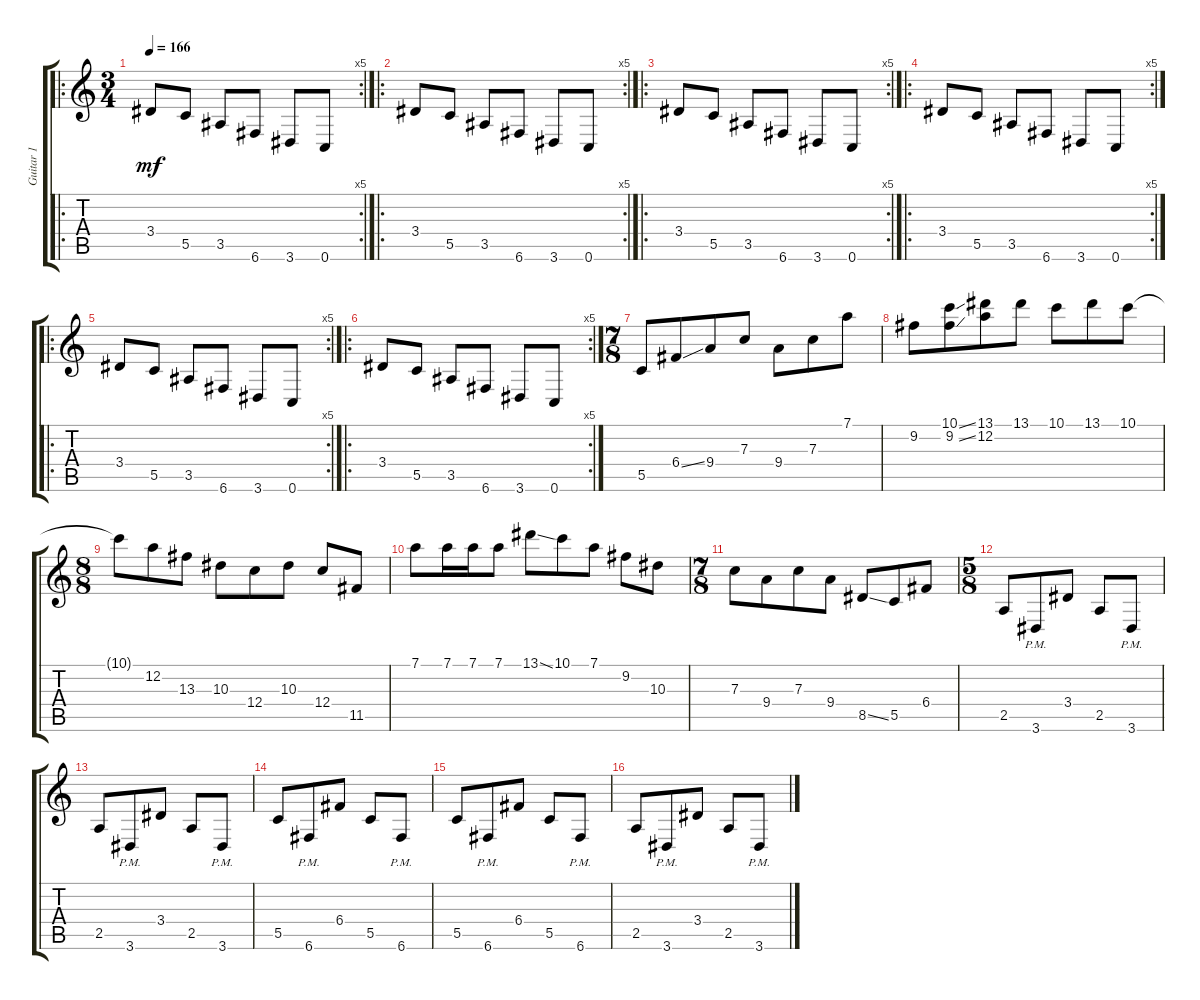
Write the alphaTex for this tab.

\track ("Guitar 1" "Guitar 1") {instrument distortionguitar}
\staff {score tabs}
\tuning (D4 A3 F3 C3 G2 C2) {hide}
\ro
\rc 5
\ts (3 4)
\tempo 166
\clef g2
\ks c
3.4.8{dy mf} 5.5.8 3.5.8 6.6.8 3.6.8 0.6.8 |
\ro
\rc 5
3.4.8 5.5.8 3.5.8 6.6.8 3.6.8 0.6.8 |
\ro
\rc 5
3.4.8 5.5.8 3.5.8 6.6.8 3.6.8 0.6.8 |
\ro
\rc 5
3.4.8 5.5.8 3.5.8 6.6.8 3.6.8 0.6.8 |
\ro
\rc 5
3.4.8 5.5.8 3.5.8 6.6.8 3.6.8 0.6.8 |
\ro
\rc 5
3.4.8 5.5.8 3.5.8 6.6.8 3.6.8 0.6.8 |
\ts (7 8)
5.5.8 6.4{ss}.8 9.4.8 7.3.8 9.4.8 7.3.8 7.1.8 |
9.2.8 (10.1{ss} 9.2{ss}).8 (13.1 12.2).8 13.1.8 10.1.8 13.1.8 10.1.8 |
\ts (8 8)
10.1{t}.8 12.2.8 13.3.8 10.3.8 12.4.8 10.3.8 12.4.8 11.5.8 |
7.1.8 7.1.16 7.1.16 7.1.8 13.1{ss}.8 10.1.8 7.1.8 9.2.8 10.3.8 |
\ts (7 8)
7.3.8 9.4.8 7.3.8 9.4.8 8.5{ss}.8 5.5.8 6.4.8 |
\ts (5 8)
2.5.8 3.6{pm}.8 3.4.8 2.5.8 3.6{pm}.8 |
2.5.8 3.6{pm}.8 3.4.8 2.5.8 3.6{pm}.8 |
5.5.8 6.6{pm}.8 6.4.8 5.5.8 6.6{pm}.8 |
5.5.8 6.6{pm}.8 6.4.8 5.5.8 6.6{pm}.8 |
2.5.8 3.6{pm}.8 3.4.8 2.5.8 3.6{pm}.8
